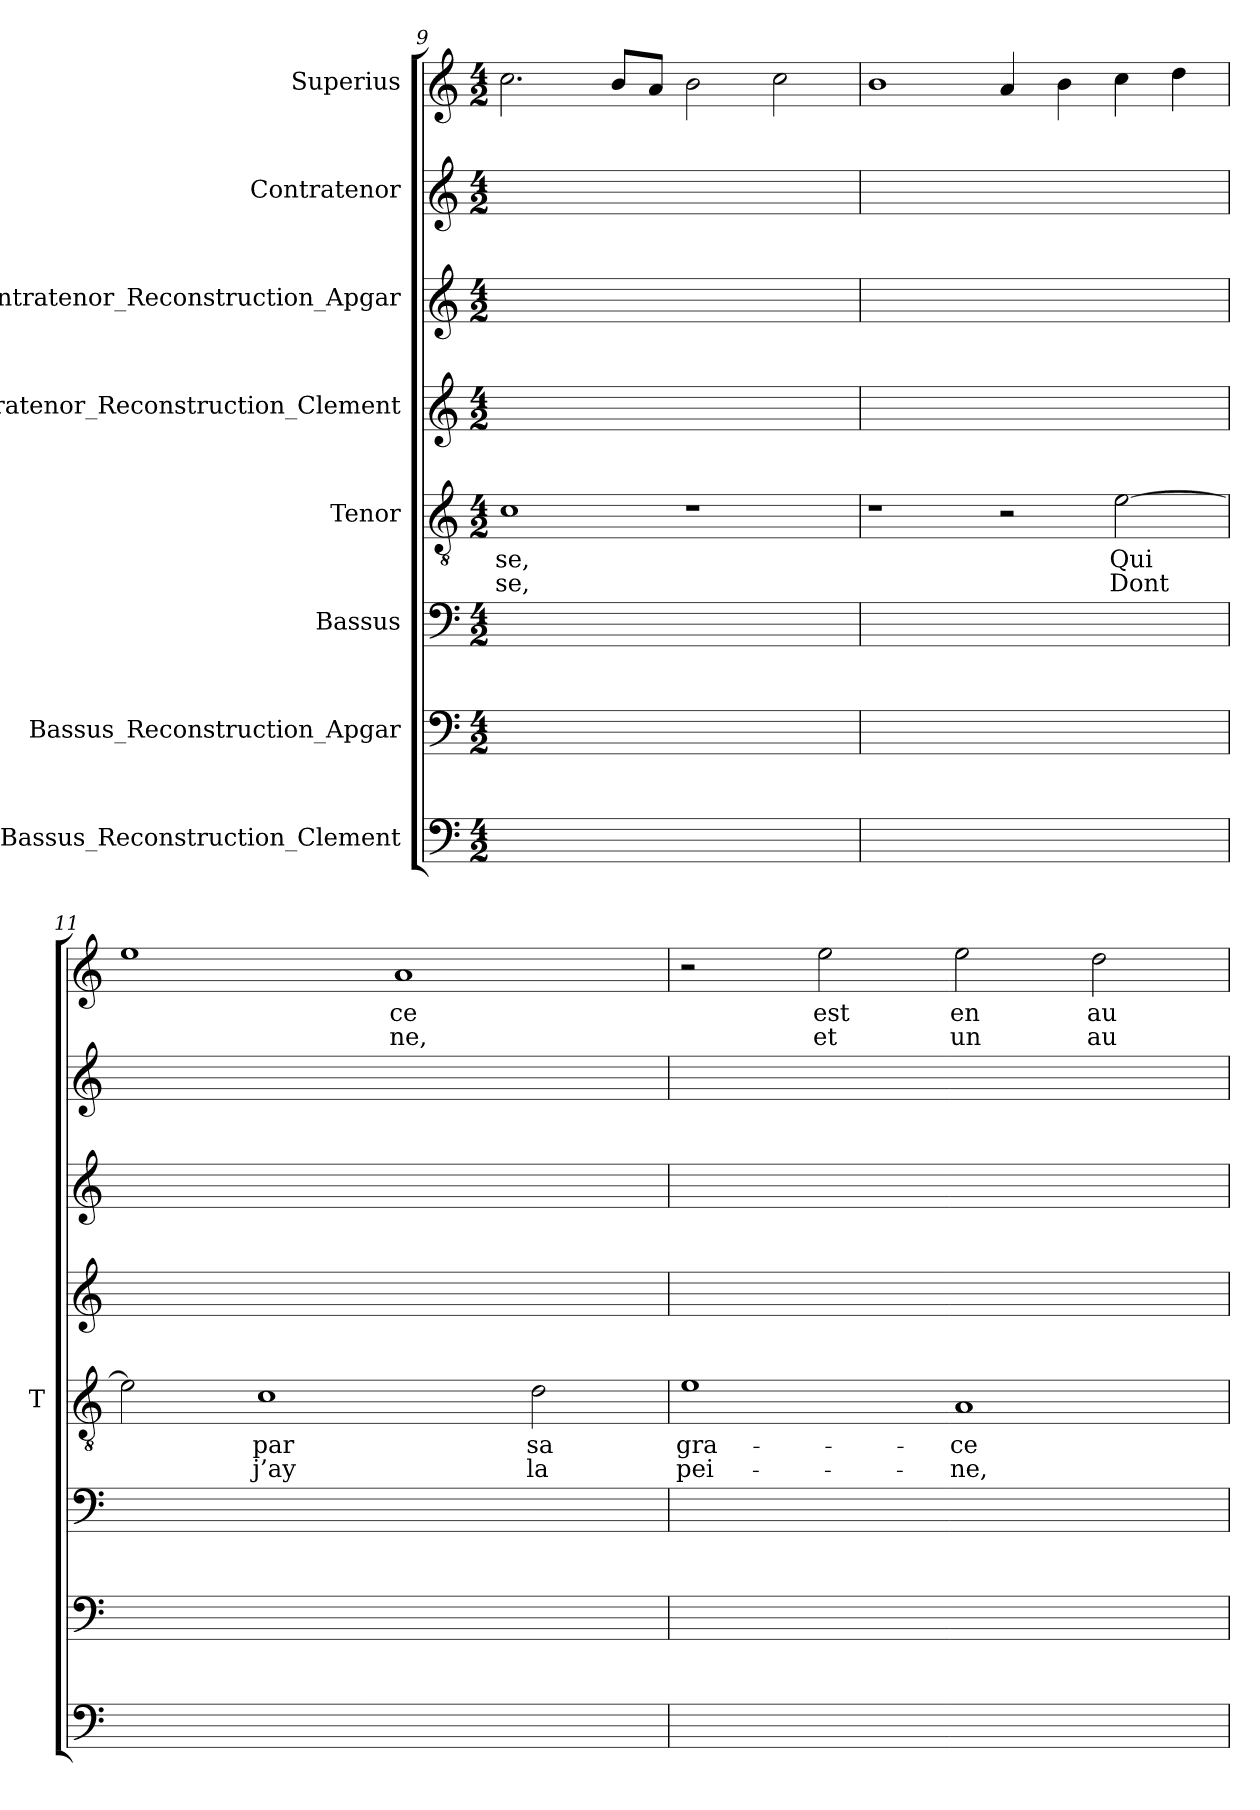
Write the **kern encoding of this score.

**kern	**kern	**kern	**kern	**text	**text	**kern	**kern	**kern	**kern	**text	**text
*part8	*part7	*part6	*part5	*part5	*part5	*part4	*part3	*part2	*part1	*part1	*part1
*staff8	*staff7	*staff6	*staff5	*staff5	*staff5	*staff4	*staff3	*staff2	*staff1	*staff1	*staff1
*I"Bassus_Reconstruction_Clement	*I"Bassus_Reconstruction_Apgar	*I"Bassus	*I"Tenor	*	*	*I"Contratenor_Reconstruction_Clement	*I"Contratenor_Reconstruction_Apgar	*I"Contratenor	*I"Superius	*	*
*	*	*	*I'T	*	*	*	*	*	*	*	*
*clefF4	*clefF4	*clefF4	*clefGv2	*	*	*clefG2	*clefG2	*clefG2	*clefG2	*	*
*k[]	*k[]	*k[]	*k[]	*	*	*k[]	*k[]	*k[]	*k[]	*	*
*M4/2	*M4/2	*M4/2	*M4/2	*	*	*M4/2	*M4/2	*M4/2	*M4/2	*	*
=9	=9	=9	=9	=9	=9	=9	=9	=9	=9	=9	=9
0ryy	0ryy	0ryy	1c	-se,	-se,	0ryy	0ryy	0ryy	2.cc	.	.
.	.	.	.	.	.	.	.	.	8bL	.	.
.	.	.	.	.	.	.	.	.	8aJ	.	.
.	.	.	1r	.	.	.	.	.	2b	.	.
.	.	.	.	.	.	.	.	.	2cc	.	.
=10	=10	=10	=10	=10	=10	=10	=10	=10	=10	=10	=10
0ryy	0ryy	0ryy	1r	.	.	0ryy	0ryy	0ryy	1b	.	.
.	.	.	2r	.	.	.	.	.	4a	.	.
.	.	.	.	.	.	.	.	.	4b	.	.
.	.	.	[2e	-Qui	-Dont	.	.	.	4cc	.	.
.	.	.	.	.	.	.	.	.	4dd	.	.
=11	=11	=11	=11	=11	=11	=11	=11	=11	=11	=11	=11
0ryy	0ryy	0ryy	2e]	.	.	0ryy	0ryy	0ryy	1ee	.	.
.	.	.	1c	-par	-j’ay	.	.	.	.	.	.
.	.	.	.	.	.	.	.	.	1a	-ce	-ne,
.	.	.	2d	-sa	-la	.	.	.	.	.	.
=12	=12	=12	=12	=12	=12	=12	=12	=12	=12	=12	=12
0ryy	0ryy	0ryy	1e	gra-	pei-	0ryy	0ryy	0ryy	2r	.	.
.	.	.	.	.	.	.	.	.	2ee	-est	-et
.	.	.	1A	-ce	-ne,	.	.	.	2ee	-en	-un
.	.	.	.	.	.	.	.	.	2dd	au-	au-
=	=	=	=	=	=	=	=	=	=	=	=
*-	*-	*-	*-	*-	*-	*-	*-	*-	*-	*-	*-
